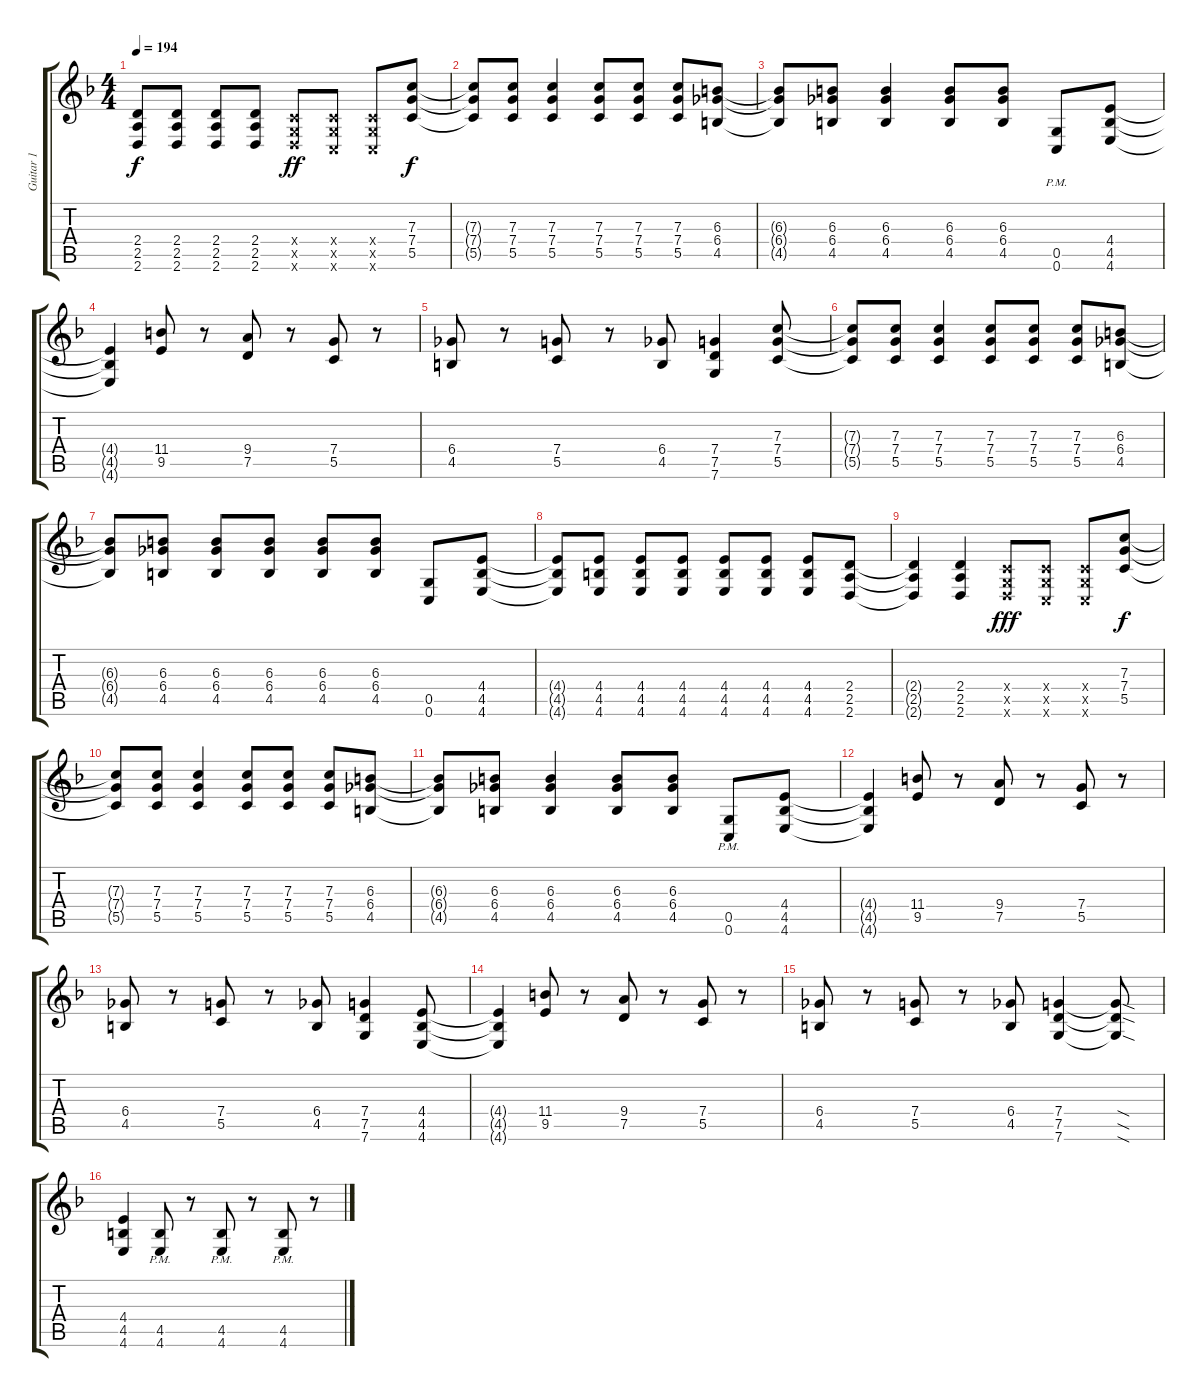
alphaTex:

\track ("Guitar 1" "Guitar 1") {instrument distortionguitar}
\staff {score tabs}
\tuning (D4 A3 F3 C3 G2 C2) {hide}
\ts (4 4)
\tempo 194
\clef g2
\ks f
(2.4{t} 2.5{t} 2.6{t}).8{dy f} (2.4 2.5 2.6).8 (2.4 2.5 2.6).8 (2.4 2.5 2.6).8 (0.4{x} 0.5{x} 2.6{x}).8{dy ff} (0.4{x} 0.5{x} 0.6{x}).8 (0.4{x} 0.5{x} 0.6{x}).8 (7.3 7.4 5.5).8{dy f} |
(7.3{t} 7.4{t} 5.5{t}).8 (7.3 7.4 5.5).8 (7.3 7.4 5.5).4 (7.3 7.4 5.5).8 (7.3 7.4 5.5).8 (7.3 7.4 5.5).8 (6.3 6.4 4.5).8 |
(6.3{t} 6.4{t} 4.5{t}).8 (6.3 6.4 4.5).8 (6.3 6.4 4.5).4 (6.3 6.4 4.5).8 (6.3 6.4 4.5).8 (0.5{pm} 0.6{pm}).8 (4.4 4.5 4.6).8 |
(4.4{t} 4.5{t} 4.6{t}).4 (11.4 9.5).8 r.8 (9.4 7.5).8 r.8 (7.4 5.5).8 r.8 |
(6.4 4.5).8 r.8 (7.4 5.5).8 r.8 (6.4 4.5).8 (7.4 7.5 7.6).4 (7.3 7.4 5.5).8 |
(7.3{t} 7.4{t} 5.5{t}).8 (7.3 7.4 5.5).8 (7.3 7.4 5.5).4 (7.3 7.4 5.5).8 (7.3 7.4 5.5).8 (7.3 7.4 5.5).8 (6.3 6.4 4.5).8 |
(6.3{t} 6.4{t} 4.5{t}).8 (6.3 6.4 4.5).8 (6.3 6.4 4.5).8 (6.3 6.4 4.5).8 (6.3 6.4 4.5).8 (6.3 6.4 4.5).8 (0.5 0.6).8 (4.4 4.5 4.6).8 |
(4.4{t} 4.5{t} 4.6{t}).8 (4.4 4.5 4.6).8 (4.4 4.5 4.6).8 (4.4 4.5 4.6).8 (4.4 4.5 4.6).8 (4.4 4.5 4.6).8 (4.4 4.5 4.6).8 (2.4 2.5 2.6).8 |
(2.4{t} 2.5{t} 2.6{t}).4 (2.4 2.5 2.6).4 (0.4{x} 0.5{x} 2.6{x}).8{dy fff} (0.4{x} 0.5{x} 0.6{x}).8 (0.4{x} 0.5{x} 0.6{x}).8 (7.3 7.4 5.5).8{dy f} |
(7.3{t} 7.4{t} 5.5{t}).8 (7.3 7.4 5.5).8 (7.3 7.4 5.5).4 (7.3 7.4 5.5).8 (7.3 7.4 5.5).8 (7.3 7.4 5.5).8 (6.3 6.4 4.5).8 |
(6.3{t} 6.4{t} 4.5{t}).8 (6.3 6.4 4.5).8 (6.3 6.4 4.5).4 (6.3 6.4 4.5).8 (6.3 6.4 4.5).8 (0.5{pm} 0.6{pm}).8 (4.4 4.5 4.6).8 |
(4.4{t} 4.5{t} 4.6{t}).4 (11.4 9.5).8 r.8 (9.4 7.5).8 r.8 (7.4 5.5).8 r.8 |
(6.4 4.5).8 r.8 (7.4 5.5).8 r.8 (6.4 4.5).8 (7.4 7.5 7.6).4 (4.4 4.5 4.6).8 |
(4.4{t} 4.5{t} 4.6{t}).4 (11.4 9.5).8 r.8 (9.4 7.5).8 r.8 (7.4 5.5).8 r.8 |
(6.4 4.5).8 r.8 (7.4 5.5).8 r.8 (6.4 4.5).8 (7.4 7.5 7.6).4 (7.4{sod t} 7.5{sod t} 7.6{sod t}).8 |
(4.4 4.5 4.6).4 (4.5{pm} 4.6{pm}).8 r.8 (4.5{pm} 4.6{pm}).8 r.8 (4.5{pm} 4.6{pm}).8 r.8
